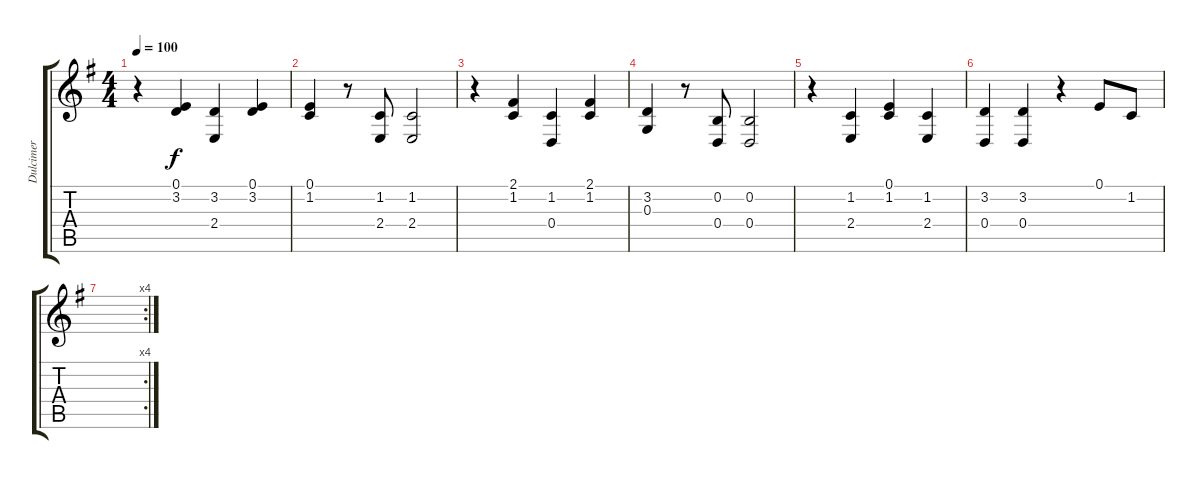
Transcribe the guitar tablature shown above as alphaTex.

\track ("Dulcimer" "Dulcimer") {instrument dulcimer}
\staff {score tabs}
\tuning (E4 B3 G3 D3 A2 E2) {hide}
\ts (4 4)
\tempo 100
\clef g2
\ks g
r.4{dy f} (0.1 3.2).4 (3.2 2.4).4 (0.1 3.2).4 |
(0.1 1.2).4 r.8 (1.2 2.4).8 (1.2 2.4).2 |
r.4 (2.1 1.2).4 (1.2 0.4).4 (2.1 1.2).4 |
(3.2 0.3).4 r.8 (0.2 0.4).8 (0.2 0.4).2 |
r.4 (1.2 2.4).4 (0.1 1.2).4 (1.2 2.4).4 |
(3.2 0.4).4 (3.2 0.4).4 r.4 0.1.8 1.2.8 |
\rc 4
